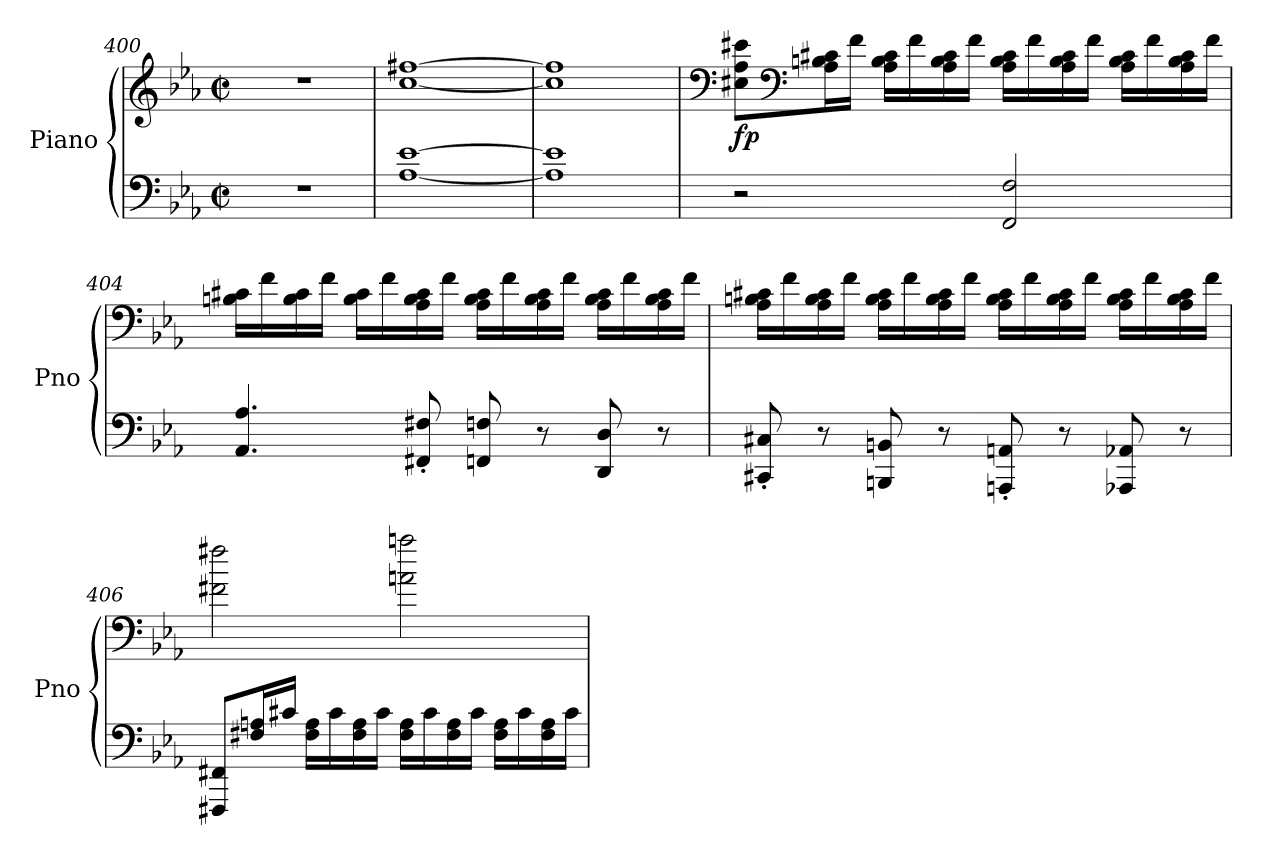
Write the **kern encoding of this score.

**kern	**kern	**dynam
*part1	*part1	*part1
*staff2	*staff1	*staff1/2
*I"Piano	*	*
*I'Pno	*	*
*clefF4	*clefG2	*
*k[b-e-a-]	*k[b-e-a-]	*
*M2/2	*M2/2	*
*met(c|)	*met(c|)	*
=400	=400	=400
1r	1r	.
!!LO:LB:g=z
=401	=401	=401
[1A- [1e-	[1cc [1ff#X	.
=402	=402	=402
*^	*^	*
1e-]	1A-]	1ff#]	1cc]	.
=403	=403	=403	=403	=403
!	!	!	!	!LO:DY:b
*v	*v	*	*	*
*	*v	*v	*
2r	8cc#X\ 8ff\ 8ccc#X\L	fp
*	*clefF4	*
.	16A-\ 16Bn\ 16c#X\L	.
.	16f\JJ	.
.	16A-\ 16B\ 16c#\LL	.
.	16f\	.
.	16A-\ 16B\ 16c#\	.
.	16f\JJ	.
2FF/ 2F/	16A-\ 16B\ 16c#\LL	.
.	16f\	.
.	16A-\ 16B\ 16c#\	.
.	16f\JJ	.
.	16A-\ 16B\ 16c#\LL	.
.	16f\	.
.	16A-\ 16B\ 16c#\	.
.	16f\JJ	.
!!LO:LB:g=z
=404	=404	=404
4.AA-/ 4.A-/	16Bn\ 16c#X\LL	.
.	16f\	.
.	16B\ 16c#\	.
.	16f\JJ	.
.	16B\ 16c#\LL	.
.	16f\	.
8FF#X/' 8F#X/'	16A-\ 16B\ 16c#\	.
.	16f\JJ	.
8FFn/ 8Fn/	16A-\ 16B\ 16c#\LL	.
.	16f\	.
8r	16A-\ 16B\ 16c#\	.
.	16f\JJ	.
8DD/ 8D/	16A-\ 16B\ 16c#\LL	.
.	16f\	.
8r	16A-\ 16B\ 16c#\	.
.	16f\JJ	.
!!LO:LB:g=z
=405	=405	=405
8CC#X/' 8C#X/'	16A-\ 16Bn\ 16c#X\LL	.
.	16f\	.
8r	16A-\ 16B\ 16c#\	.
.	16f\JJ	.
8BBBn/ 8BBn/	16A-\ 16B\ 16c#\LL	.
.	16f\	.
8r	16A-\ 16B\ 16c#\	.
.	16f\JJ	.
8AAAn/' 8AAn/'	16A-\ 16B\ 16c#\LL	.
.	16f\	.
8r	16A-\ 16B\ 16c#\	.
.	16f\JJ	.
8AAA-X/ 8AA-X/	16A-\ 16B\ 16c#\LL	.
.	16f\	.
8r	16A-\ 16B\ 16c#\	.
.	16f\JJ	.
=406	=406	=406
!	!	!LO:DY:b
!	!	!LO:DY:n=1:b
8FFF#X/ 8FF#X/L	2f#X\ 2ff#X\	p f
16F#X/ 16An/L	.	.
16c#X/JJ	.	.
16F#\ 16A\LL	.	.
16c#\	.	.
16F#\ 16A\	.	.
16c#\JJ	.	.
16F#\ 16A\LL	2an\ 2aan\	.
16c#\	.	.
16F#\ 16A\	.	.
16c#\JJ	.	.
16F#\ 16A\LL	.	.
16c#\	.	.
16F#\ 16A\	.	.
16c#\JJ	.	.
=	=	=
*-	*-	*-
